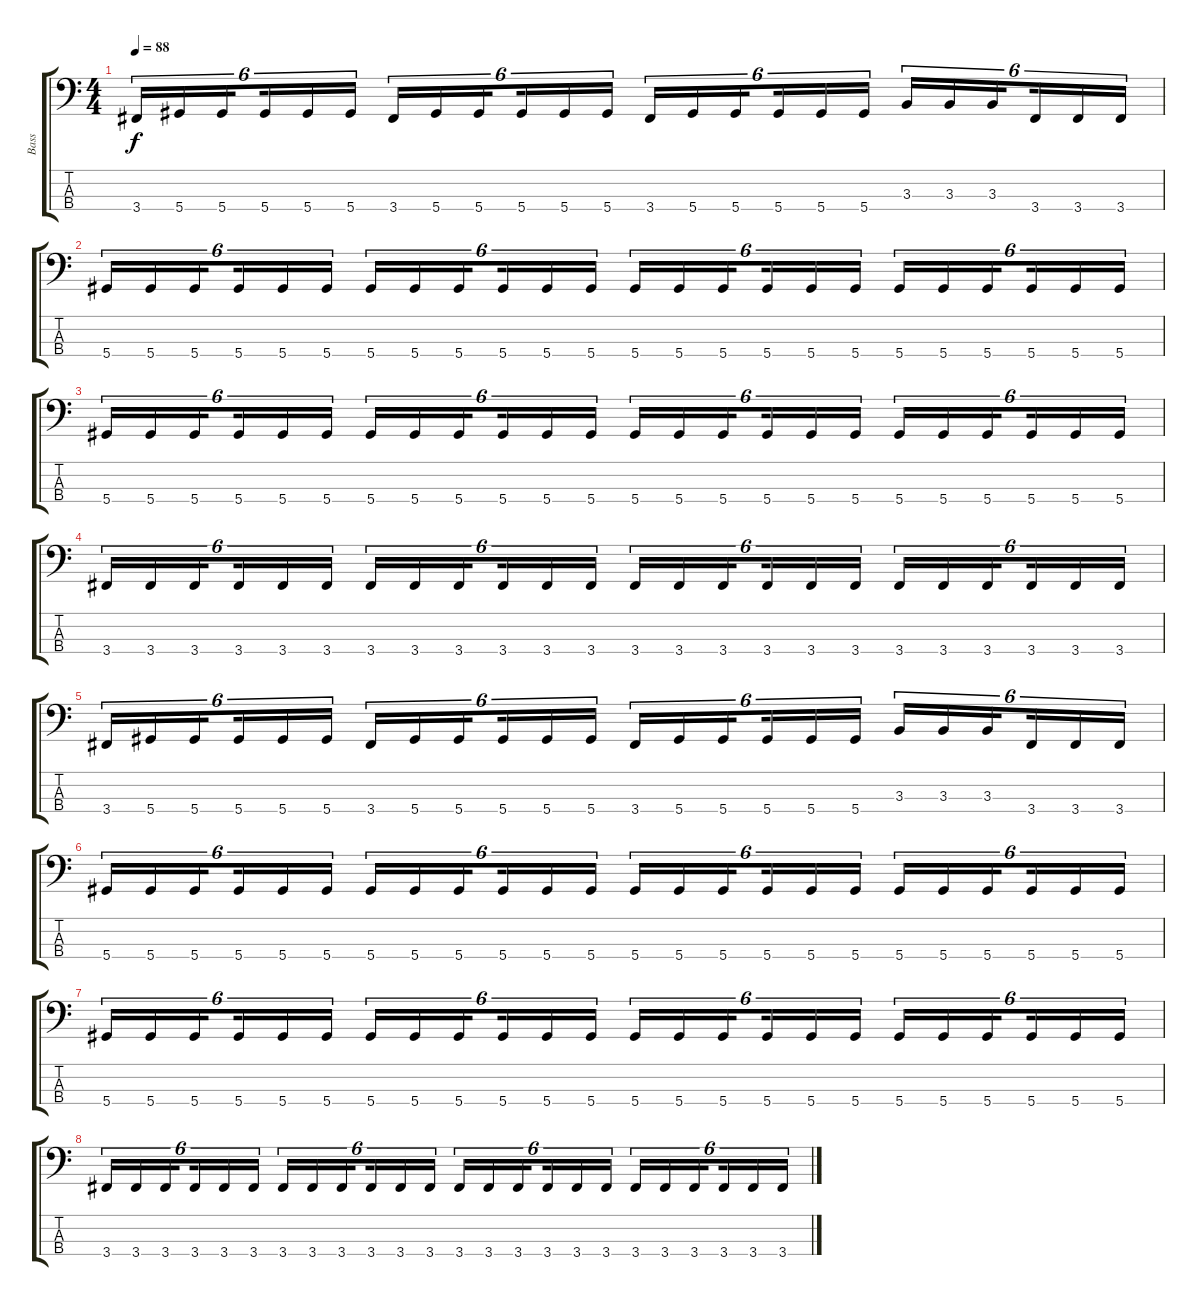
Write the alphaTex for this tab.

\track ("Bass" "Bass") {instrument electricbassfinger}
\staff {score tabs}
\tuning (Gb2 Db2 Ab1 Eb1) {hide}
\ts (4 4)
\tempo 88
\clef f4
\ks c
3.4.16{tu (6 4) dy f} 5.4.16{tu (6 4)} 5.4.16{tu (6 4) beam splitsecondary} 5.4.16{tu (6 4)} 5.4.16{tu (6 4)} 5.4.16{tu (6 4)} 3.4.16{tu (6 4)} 5.4.16{tu (6 4)} 5.4.16{tu (6 4) beam splitsecondary} 5.4.16{tu (6 4)} 5.4.16{tu (6 4)} 5.4.16{tu (6 4)} 3.4.16{tu (6 4)} 5.4.16{tu (6 4)} 5.4.16{tu (6 4) beam splitsecondary} 5.4.16{tu (6 4)} 5.4.16{tu (6 4)} 5.4.16{tu (6 4)} 3.3.16{tu (6 4)} 3.3.16{tu (6 4)} 3.3.16{tu (6 4) beam splitsecondary} 3.4.16{tu (6 4)} 3.4.16{tu (6 4)} 3.4.16{tu (6 4)} |
5.4.16{tu (6 4)} 5.4.16{tu (6 4)} 5.4.16{tu (6 4) beam splitsecondary} 5.4.16{tu (6 4)} 5.4.16{tu (6 4)} 5.4.16{tu (6 4)} 5.4.16{tu (6 4)} 5.4.16{tu (6 4)} 5.4.16{tu (6 4) beam splitsecondary} 5.4.16{tu (6 4)} 5.4.16{tu (6 4)} 5.4.16{tu (6 4)} 5.4.16{tu (6 4)} 5.4.16{tu (6 4)} 5.4.16{tu (6 4) beam splitsecondary} 5.4.16{tu (6 4)} 5.4.16{tu (6 4)} 5.4.16{tu (6 4)} 5.4.16{tu (6 4)} 5.4.16{tu (6 4)} 5.4.16{tu (6 4) beam splitsecondary} 5.4.16{tu (6 4)} 5.4.16{tu (6 4)} 5.4.16{tu (6 4)} |
5.4.16{tu (6 4)} 5.4.16{tu (6 4)} 5.4.16{tu (6 4) beam splitsecondary} 5.4.16{tu (6 4)} 5.4.16{tu (6 4)} 5.4.16{tu (6 4)} 5.4.16{tu (6 4)} 5.4.16{tu (6 4)} 5.4.16{tu (6 4) beam splitsecondary} 5.4.16{tu (6 4)} 5.4.16{tu (6 4)} 5.4.16{tu (6 4)} 5.4.16{tu (6 4)} 5.4.16{tu (6 4)} 5.4.16{tu (6 4) beam splitsecondary} 5.4.16{tu (6 4)} 5.4.16{tu (6 4)} 5.4.16{tu (6 4)} 5.4.16{tu (6 4)} 5.4.16{tu (6 4)} 5.4.16{tu (6 4) beam splitsecondary} 5.4.16{tu (6 4)} 5.4.16{tu (6 4)} 5.4.16{tu (6 4)} |
3.4.16{tu (6 4)} 3.4.16{tu (6 4)} 3.4.16{tu (6 4) beam splitsecondary} 3.4.16{tu (6 4)} 3.4.16{tu (6 4)} 3.4.16{tu (6 4)} 3.4.16{tu (6 4)} 3.4.16{tu (6 4)} 3.4.16{tu (6 4) beam splitsecondary} 3.4.16{tu (6 4)} 3.4.16{tu (6 4)} 3.4.16{tu (6 4)} 3.4.16{tu (6 4)} 3.4.16{tu (6 4)} 3.4.16{tu (6 4) beam splitsecondary} 3.4.16{tu (6 4)} 3.4.16{tu (6 4)} 3.4.16{tu (6 4)} 3.4.16{tu (6 4)} 3.4.16{tu (6 4)} 3.4.16{tu (6 4) beam splitsecondary} 3.4.16{tu (6 4)} 3.4.16{tu (6 4)} 3.4.16{tu (6 4)} |
3.4.16{tu (6 4)} 5.4.16{tu (6 4)} 5.4.16{tu (6 4) beam splitsecondary} 5.4.16{tu (6 4)} 5.4.16{tu (6 4)} 5.4.16{tu (6 4)} 3.4.16{tu (6 4)} 5.4.16{tu (6 4)} 5.4.16{tu (6 4) beam splitsecondary} 5.4.16{tu (6 4)} 5.4.16{tu (6 4)} 5.4.16{tu (6 4)} 3.4.16{tu (6 4)} 5.4.16{tu (6 4)} 5.4.16{tu (6 4) beam splitsecondary} 5.4.16{tu (6 4)} 5.4.16{tu (6 4)} 5.4.16{tu (6 4)} 3.3.16{tu (6 4)} 3.3.16{tu (6 4)} 3.3.16{tu (6 4) beam splitsecondary} 3.4.16{tu (6 4)} 3.4.16{tu (6 4)} 3.4.16{tu (6 4)} |
5.4.16{tu (6 4)} 5.4.16{tu (6 4)} 5.4.16{tu (6 4) beam splitsecondary} 5.4.16{tu (6 4)} 5.4.16{tu (6 4)} 5.4.16{tu (6 4)} 5.4.16{tu (6 4)} 5.4.16{tu (6 4)} 5.4.16{tu (6 4) beam splitsecondary} 5.4.16{tu (6 4)} 5.4.16{tu (6 4)} 5.4.16{tu (6 4)} 5.4.16{tu (6 4)} 5.4.16{tu (6 4)} 5.4.16{tu (6 4) beam splitsecondary} 5.4.16{tu (6 4)} 5.4.16{tu (6 4)} 5.4.16{tu (6 4)} 5.4.16{tu (6 4)} 5.4.16{tu (6 4)} 5.4.16{tu (6 4) beam splitsecondary} 5.4.16{tu (6 4)} 5.4.16{tu (6 4)} 5.4.16{tu (6 4)} |
5.4.16{tu (6 4)} 5.4.16{tu (6 4)} 5.4.16{tu (6 4) beam splitsecondary} 5.4.16{tu (6 4)} 5.4.16{tu (6 4)} 5.4.16{tu (6 4)} 5.4.16{tu (6 4)} 5.4.16{tu (6 4)} 5.4.16{tu (6 4) beam splitsecondary} 5.4.16{tu (6 4)} 5.4.16{tu (6 4)} 5.4.16{tu (6 4)} 5.4.16{tu (6 4)} 5.4.16{tu (6 4)} 5.4.16{tu (6 4) beam splitsecondary} 5.4.16{tu (6 4)} 5.4.16{tu (6 4)} 5.4.16{tu (6 4)} 5.4.16{tu (6 4)} 5.4.16{tu (6 4)} 5.4.16{tu (6 4) beam splitsecondary} 5.4.16{tu (6 4)} 5.4.16{tu (6 4)} 5.4.16{tu (6 4)} |
3.4.16{tu (6 4)} 3.4.16{tu (6 4)} 3.4.16{tu (6 4) beam splitsecondary} 3.4.16{tu (6 4)} 3.4.16{tu (6 4)} 3.4.16{tu (6 4)} 3.4.16{tu (6 4)} 3.4.16{tu (6 4)} 3.4.16{tu (6 4) beam splitsecondary} 3.4.16{tu (6 4)} 3.4.16{tu (6 4)} 3.4.16{tu (6 4)} 3.4.16{tu (6 4)} 3.4.16{tu (6 4)} 3.4.16{tu (6 4) beam splitsecondary} 3.4.16{tu (6 4)} 3.4.16{tu (6 4)} 3.4.16{tu (6 4)} 3.4.16{tu (6 4)} 3.4.16{tu (6 4)} 3.4.16{tu (6 4) beam splitsecondary} 3.4.16{tu (6 4)} 3.4.16{tu (6 4)} 3.4.16{tu (6 4)}
